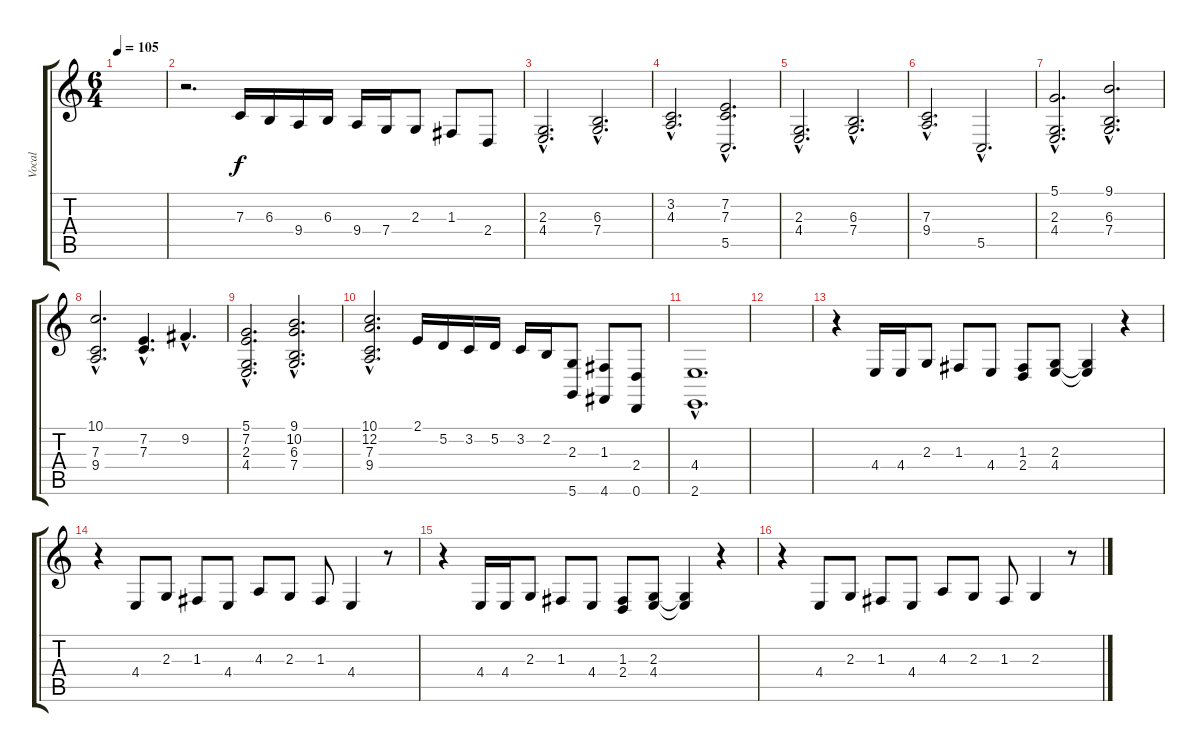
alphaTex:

\track ("Vocal" "Vocal") {instrument choiraahs}
\staff {score tabs}
\tuning (D4 A3 F3 C3 G2 D2) {hide}
\ts (6 4)
\tempo 105
\clef g2
\ks c
|
r.2{d} 7.3.16 6.3.16 9.4.16 6.3.16 9.4.16 7.4.16 2.3.8 1.3.8 2.4.8 |
(2.3{hac} 4.4{hac}).2{d} (6.3{hac} 7.4{hac}).2{d} |
(3.2{hac} 4.3{hac}).2{d} (7.2{hac} 7.3{hac} 5.5{hac}).2{d} |
(2.3{hac} 4.4{hac}).2{d} (6.3{hac} 7.4{hac}).2{d} |
(7.3{hac} 9.4{hac}).2{d} 5.5{hac}.2{d} |
(5.1{hac} 2.3{hac} 4.4{hac}).2{d} (9.1{hac} 6.3{hac} 7.4{hac}).2{d} |
(10.1{hac} 7.3{hac} 9.4{hac}).2{d} (7.2{hac} 7.3{hac}).4{d} 9.2{hac}.4{d} |
(5.1{hac} 7.2{hac} 2.3{hac} 4.4{hac}).2{d} (9.1{hac} 10.2{hac} 6.3{hac} 7.4{hac}).2{d} |
(10.1{hac} 12.2{hac} 7.3{hac} 9.4{hac}).2{d} 2.1.16 5.2.16 3.2.16 5.2.16 3.2.16 2.2.16 (2.3 5.6).8 (1.3 4.6).8 (2.4 0.6).8 |
(4.4{hac} 2.6{hac}).1{d} |
|
r.4 4.4.16 4.4.16 2.3.8 1.3.8 4.4.8 (1.3 2.4).8 (2.3 4.4).8 (2.3{t} 4.4{t}).4 r.4 |
r.4 4.4.8 2.3.8 1.3.8 4.4.8 4.3.8 2.3.8 1.3.8 4.4.4 r.8 |
r.4 4.4.16 4.4.16 2.3.8 1.3.8 4.4.8 (1.3 2.4).8 (2.3 4.4).8 (2.3{t} 4.4{t}).4 r.4 |
r.4 4.4.8 2.3.8 1.3.8 4.4.8 4.3.8 2.3.8 1.3.8 2.3.4 r.8
